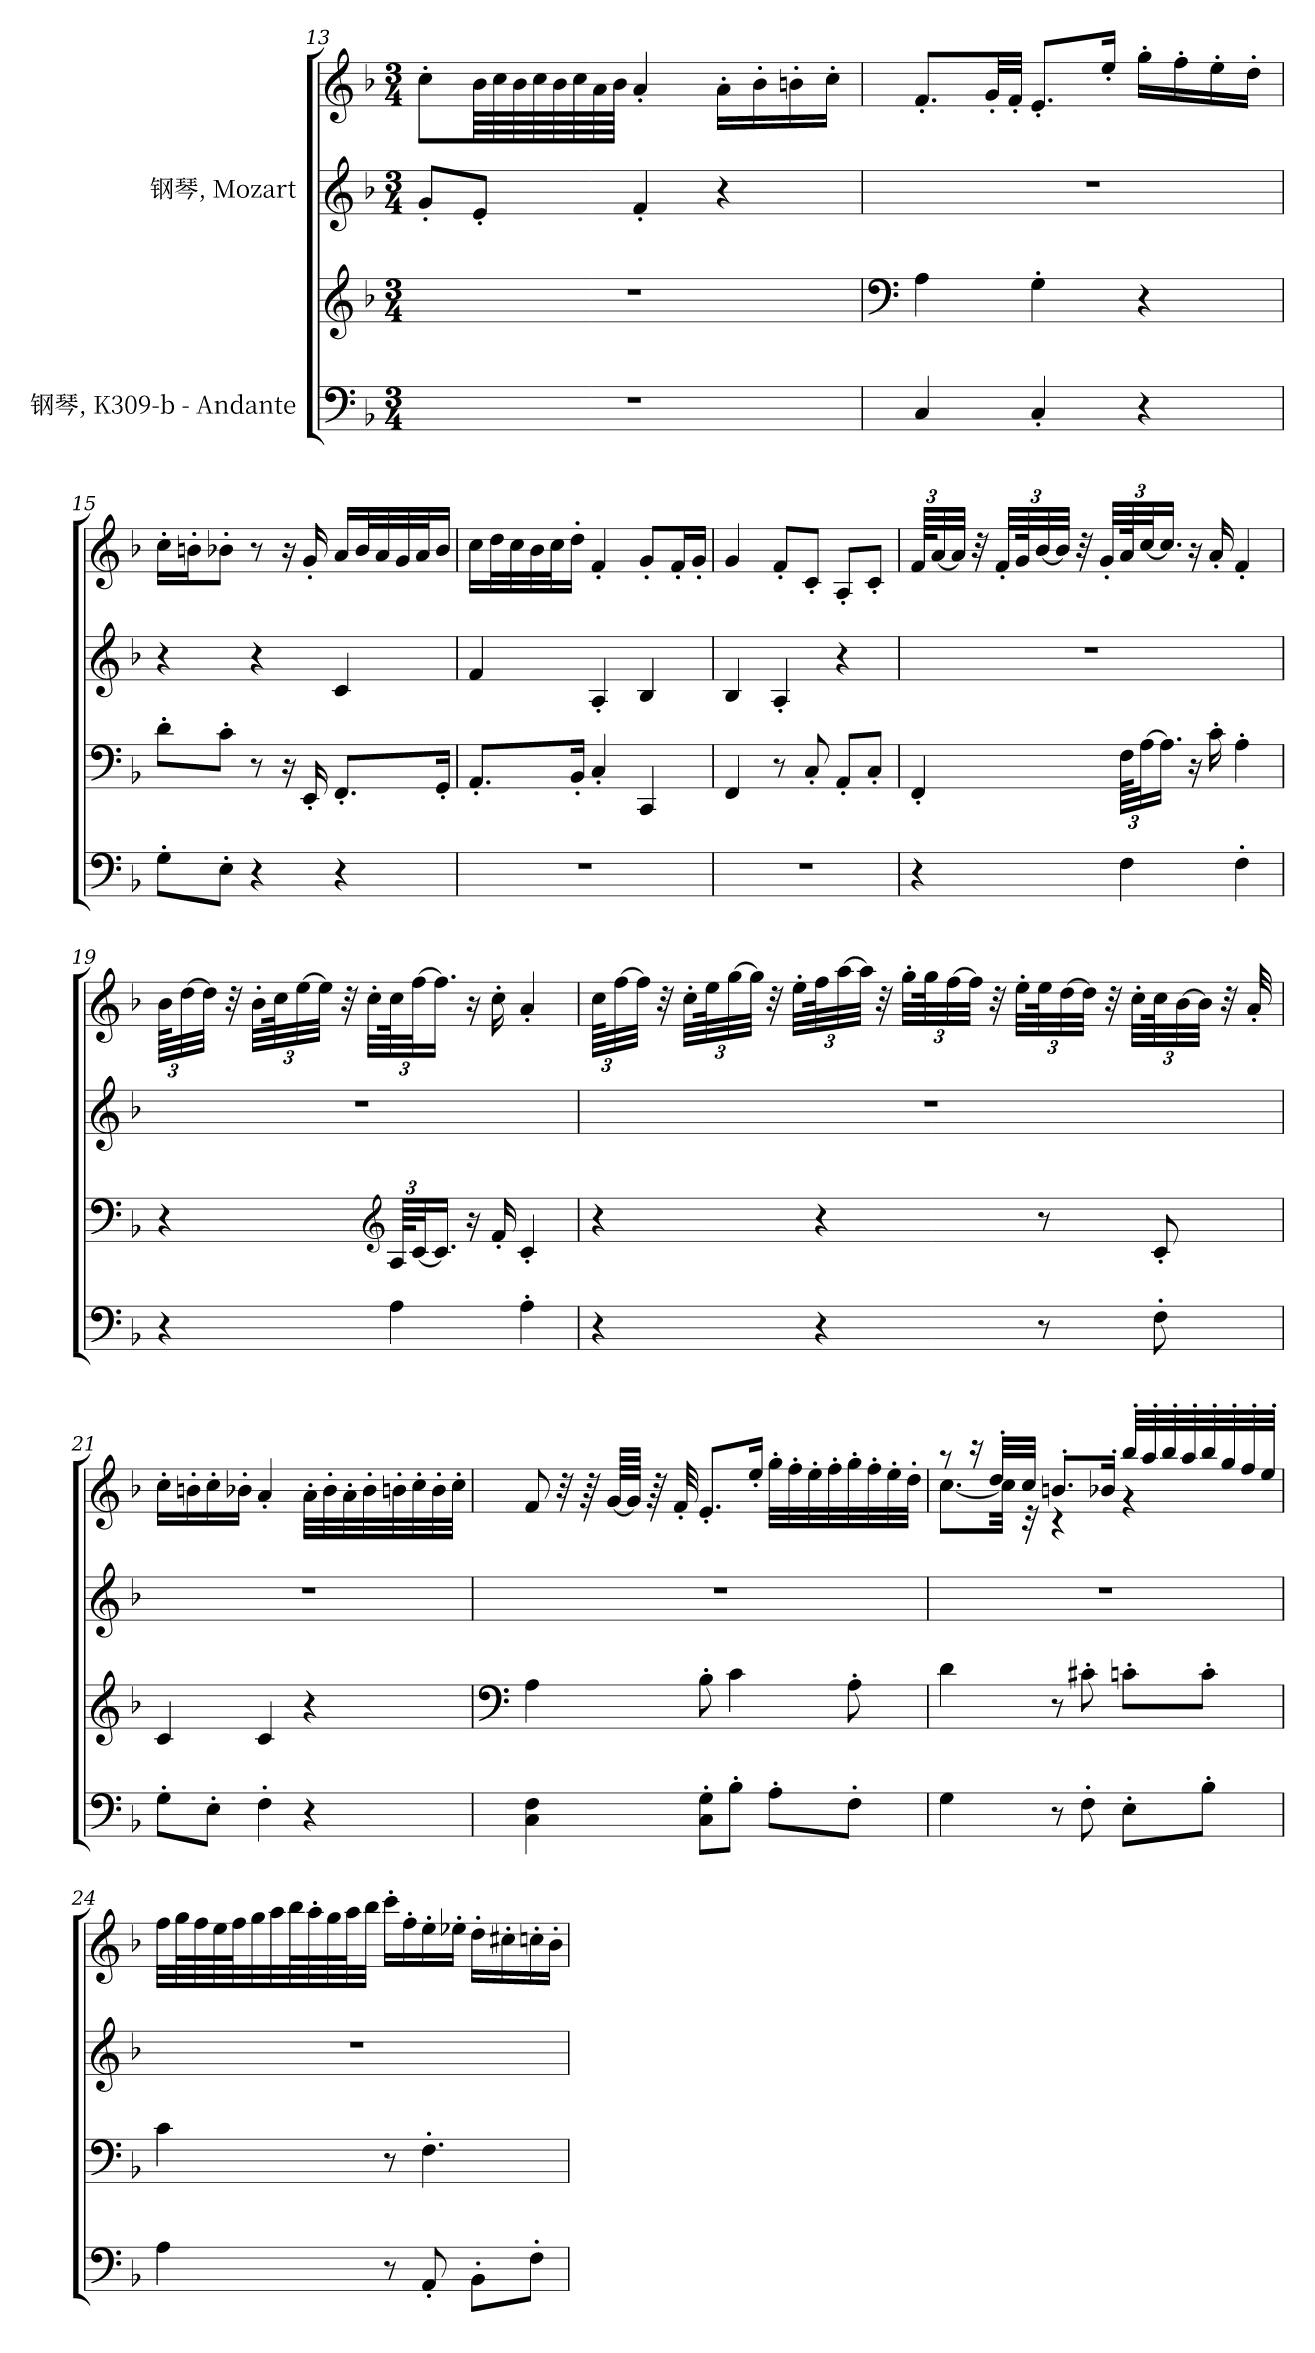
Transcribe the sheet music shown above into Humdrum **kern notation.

**kern	**kern	**kern	**kern
*part2	*part2	*part1	*part1
*staff4	*staff3	*staff2	*staff1
*I"钢琴, K309-b - Andante	*	*I"钢琴, Mozart	*
*clefF4	*clefG2	*clefG2	*clefG2
*k[b-]	*k[b-]	*k[b-]	*k[b-]
*M3/4	*M3/4	*M3/4	*M3/4
=13	=13	=13	=13
2.r	2.r	8g'/L	8cc'\L
.	.	8e'/J	64b-\LLL
.	.	.	64cc\
.	.	.	64b-\
.	.	.	64cc\
.	.	.	64b-\
.	.	.	64cc\
.	.	.	64a\
.	.	.	64b-\JJJJ
.	.	4f'/	4a'/
.	.	4r	16a'\LL
.	.	.	16b-'\
.	.	.	16bn'\
.	.	.	16cc'\JJ
!!LO:LB:g=z
=14	=14	=14	=14
*	*clefF4	*	*
4C/	4A\	2.r	8.f'/L
.	.	.	32g'/LL
.	.	.	32f'/JJJ
4C'/	4G'\	.	8.e'/L
.	.	.	16ee'/Jk
4r	4r	.	16gg'\LL
.	.	.	16ff'\
.	.	.	16ee'\
.	.	.	16dd'\JJ
=15	=15	=15	=15
8G'\L	8d'\L	4r	16cc'\LL
.	.	.	16bn'\J
8E'\J	8c'\J	.	8b-X'\J
4r	8r	4r	8r
.	16r	.	16r
.	16EE'/	.	16g'/
4r	8.FF'/L	4c/	16a/LL
.	.	.	32b-/L
.	.	.	32a/
.	.	.	32g/
.	.	.	32a/J
.	16GG'/Jk	.	16b-/JJ
=16	=16	=16	=16
2.r	8.AA'/L	4f/	16cc\LL
.	.	.	32dd\L
.	.	.	32cc\
.	.	.	32b-\
.	.	.	32cc\J
.	16BB-'/Jk	.	16dd'\JJ
.	4C'/	4A'/	4f'/
.	4CC/	4B-/	8g'/L
.	.	.	16f'/L
.	.	.	16g'/JJ
=17	=17	=17	=17
2.r	4FF/	4B-/	4g/
.	8r	4A'/	8f'/L
.	8C'/	.	8c'/J
.	8AA'/L	4r	8A'/L
.	8C'/J	.	8c'/J
!!LO:PB:g=z
=18	=18	=18	=18
*	*	*	*Xbrackettup
4r	4FF'/	2.r	96f/KLLL
.	.	.	[48a/
.	.	.	32a/JJJ]
.	.	.	32r
.	.	.	32f'/LLL
.	.	.	96g/K
.	.	.	[48b-/
.	.	.	32b-/JJJ]
.	.	.	32r
.	.	.	32g'/LLL
*	*Xbrackettup	*	*
4F\	96F\KLLL	.	96a/K
.	[48A\J	.	[48cc/J
.	16.A\JJ]	.	16.cc/JJ]
.	16r	.	16r
.	16c'\	.	16a'/
4F'\	4A'\	.	4f'/
=19	=19	=19	=19
4r	4r	2.r	96b-\KLLL
.	.	.	[48dd\
.	.	.	32dd\JJJ]
.	.	.	32r
.	.	.	32b-'\LLL
.	.	.	96cc\K
.	.	.	[48ee\
.	.	.	32ee\JJJ]
.	.	.	32r
.	.	.	32cc'\LLL
*	*clefG2	*	*
4A\	96A/KLLL	.	96cc\K
.	[48c/J	.	[48ff\J
.	16.c/JJ]	.	16.ff\JJ]
.	16r	.	16r
.	16f'/	.	16cc'\
4A'\	4c'/	.	4a'/
!!LO:LB:g=z
=20	=20	=20	=20
4r	4r	2.r	96cc\KLLL
.	.	.	[48ff\
.	.	.	32ff\JJJ]
.	.	.	32r
.	.	.	32cc'\LLL
.	.	.	96ee\K
.	.	.	[48gg\
.	.	.	32gg\JJJ]
.	.	.	32r
.	.	.	32ee'\LLL
4r	4r	.	96ff\K
.	.	.	[48aa\
.	.	.	32aa\JJJ]
.	.	.	32r
.	.	.	32gg'\LLL
.	.	.	96gg\K
.	.	.	[48ff\
.	.	.	32ff\JJJ]
.	.	.	32r
.	.	.	32ee'\LLL
8r	8r	.	96ee\K
.	.	.	[48dd\
.	.	.	32dd\JJJ]
.	.	.	32r
.	.	.	32cc'\LLL
8F'\	8c'/	.	96cc\K
.	.	.	[48b-\
.	.	.	32b-\JJJ]
.	.	.	32r
.	.	.	32a'/
!!LO:LB:g=z
=21	=21	=21	=21
8G'\L	4c/	2.r	16cc'\LL
.	.	.	16bn'\
8E'\J	.	.	16cc'\
.	.	.	16b-X'\JJ
4F'\	4c/	.	4a'/
4r	4r	.	32a'\LLL
.	.	.	32b-'\
.	.	.	32a'\
.	.	.	32b-'\
.	.	.	32bn'\
.	.	.	32cc'\
.	.	.	32b'\
.	.	.	32cc'\JJJ
=22	=22	=22	=22
*	*clefF4	*	*
4C\ 4F\	4A\	2.r	8f/
.	.	.	32r
.	.	.	64r
.	.	.	[64g/LLLL
.	.	.	64g/JJJJ]
.	.	.	64r
.	.	.	32f'/
8C\' 8G\'L	8B-'\	.	8.e'/L
8B-'\J	4c\	.	.
.	.	.	16ee'/Jk
8A'\L	.	.	32gg'\LLL
.	.	.	32ff'\
.	.	.	32ee'\
.	.	.	32ff'\
8F'\J	8A'\	.	32gg'\
.	.	.	32ff'\
.	.	.	32ee'\
.	.	.	32dd'\JJJ
!!LO:PB:g=z
=23	=23	=23	=23
*	*	*	*^
4G\	4d\	2.r	8r	[8.cc\L
.	.	.	16r	.
.	.	.	32dd'/LLL	32cc\Jkk]
.	.	.	32cc/JJJ	32r
8r	8r	.	8.bn'/L	4r
8F'\	8c#X'\	.	.	.
.	.	.	16b-X'/Jk	.
8E'\L	8cn'\L	.	32bb-'/LLL	4r
.	.	.	32aa'/	.
.	.	.	32bb-'/	.
.	.	.	32aa'/	.
8B-'\J	8c'\J	.	32bb-'/	.
.	.	.	32gg'/	.
.	.	.	32ff'/	.
.	.	.	32ee'/JJJ	.
*	*	*	*v	*v
=24	=24	=24	=24
4A\	4c\	2.r	32ff\LLL
.	.	.	64gg\L
.	.	.	64ff\
.	.	.	64ee\
.	.	.	64ff\J
.	.	.	32gg\
.	.	.	32aa\
.	.	.	64bb-\L
.	.	.	64aa'\
.	.	.	64gg\
.	.	.	64aa\J
.	.	.	32bb-\JJJ
8r	8r	.	16ccc'\LL
.	.	.	16ff'\
8AA'/	4.F'\	.	16ee'\
.	.	.	16ee-X'\JJ
8BB-'\L	.	.	16dd'\LL
.	.	.	16cc#X'\
8F'\J	.	.	16ccn'\
.	.	.	16b-'\JJ
=	=	=	=
*-	*-	*-	*-
